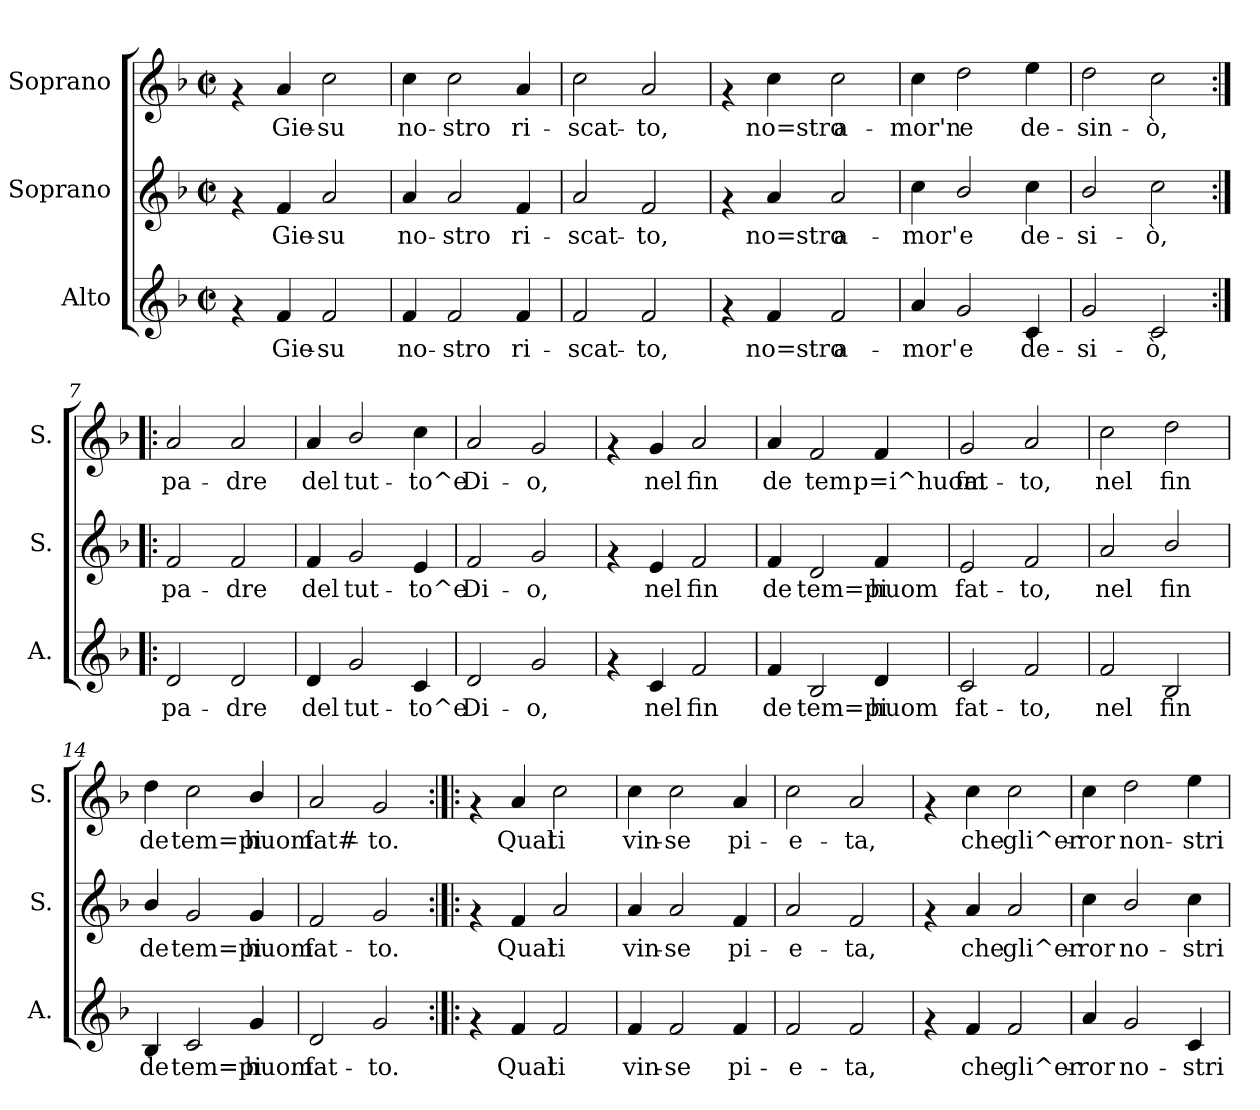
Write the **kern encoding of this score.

**kern	**text	**kern	**text	**kern	**text
*part3	*part3	*part2	*part2	*part1	*part1
*staff3	*staff3	*staff2	*staff2	*staff1	*staff1
*I"Alto	*	*I"Soprano	*	*I"Soprano	*
*I'A.	*	*I'S.	*	*I'S.	*
!!LO:PB:g=z
*stria5	*	*stria5	*	*stria5	*
*clefG2	*	*clefG2	*	*clefG2	*
*k[b-]	*	*k[b-]	*	*k[b-]	*
*F:	*	*F:	*	*F:	*
*M2/2	*	*M2/2	*	*M2/2	*
*met(c|)	*	*met(c|)	*	*met(c|)	*
=1	=1	=1	=1	=1	=1
4rf	.	4rf	.	4rf	.
!	!LO:LY:a:cj	!	!LO:LY:b:cj	!	!LO:LY:b:cj
4f/	Gie-	4f/	Gie-	4a/	Gie-
!	!LO:LY:a:cj	!	!LO:LY:b:cj	!	!LO:LY:b:cj
2f/	-su	2a/	-su	2cc\	-su
=2	=2	=2	=2	=2	=2
!	!LO:LY:a:cj	!	!LO:LY:b:cj	!	!LO:LY:b:cj
4f/	no-	4a/	no-	4cc\	no-
!	!LO:LY:a:cj	!	!LO:LY:b:cj	!	!LO:LY:b:cj
2f/	-stro	2a/	-stro	2cc\	-stro
!	!LO:LY:a:cj	!	!LO:LY:b:cj	!	!LO:LY:b:cj
4f/	ri-	4f/	ri-	4a/	ri-
=3	=3	=3	=3	=3	=3
!	!LO:LY:a:cj	!	!LO:LY:b:cj	!	!LO:LY:b:cj
2f/	-scat-	2a/	-scat-	2cc\	-scat-
!	!LO:LY:a:cj	!	!LO:LY:b:cj	!	!LO:LY:b:cj
2f/	-to,	2f/	-to,	2a/	-to,
=4	=4	=4	=4	=4	=4
4rf	.	4rf	.	4rf	.
!	!LO:LY:a:cj	!	!LO:LY:b:cj	!	!LO:LY:b:cj
4f/	no=stro	4a/	no=stro	4cc\	no=stro
!	!LO:LY:a:cj	!	!LO:LY:b:cj	!	!LO:LY:b:cj
2f/	a-	2a/	a-	2cc\	a-
=5	=5	=5	=5	=5	=5
!	!LO:LY:a:cj	!	!LO:LY:b:cj	!	!LO:LY:b:cj
4a/	-mor'	4cc\	-mor'	4cc\	-mor'n
!	!LO:LY:a:cj	!	!LO:LY:b:cj	!	!LO:LY:b:cj
2g/	e	2b-/	e	2dd\	e
!	!LO:LY:a:cj	!	!LO:LY:b:cj	!	!LO:LY:b:cj
4c/	de-	4cc\	de-	4ee\	de-
=6	=6	=6	=6	=6	=6
!	!LO:LY:a:cj	!	!LO:LY:b:cj	!	!LO:LY:b:cj
2g/	-si-	2b-/	-si-	2dd\	-sin-
!	!LO:LY:a:cj	!	!LO:LY:b:cj	!	!LO:LY:b:cj
2c/	-ò,	2cc\	-ò,	2cc\	-ò,
=7:|!|:	=7:|!|:	=7:|!|:	=7:|!|:	=7:|!|:	=7:|!|:
!	!LO:LY:a:cj	!	!LO:LY:b:cj	!	!LO:LY:b:cj
2d/	pa-	2f/	pa-	2a/	pa-
!	!LO:LY:a:cj	!	!LO:LY:b:cj	!	!LO:LY:b:cj
2d/	-dre	2f/	-dre	2a/	-dre
!!LO:LB:g=z
=8	=8	=8	=8	=8	=8
!	!LO:LY:a:cj	!	!LO:LY:b:cj	!	!LO:LY:b:cj
4d/	del	4f/	del	4a/	del
!	!LO:LY:a:cj	!	!LO:LY:b:cj	!	!LO:LY:b:cj
2g/	tut-	2g/	tut-	2b-/	tut-
!	!LO:LY:a:cj	!	!LO:LY:b:cj	!	!LO:LY:b:cj
4c/	-to^e	4e/	-to^e	4cc\	-to^e
=9	=9	=9	=9	=9	=9
!	!LO:LY:a:cj	!	!LO:LY:b:cj	!	!LO:LY:b:cj
2d/	Di-	2f/	Di-	2a/	Di-
!	!LO:LY:a:cj	!	!LO:LY:b:cj	!	!LO:LY:b:cj
2g/	-o,	2g/	-o,	2g/	-o,
=10	=10	=10	=10	=10	=10
4rf	.	4rf	.	4rf	.
!	!LO:LY:a:cj	!	!LO:LY:b:cj	!	!LO:LY:b:cj
4c/	nel	4e/	nel	4g/	nel
!	!LO:LY:a:cj	!	!LO:LY:b:cj	!	!LO:LY:b:cj
2f/	fin	2f/	fin	2a/	fin
=11	=11	=11	=11	=11	=11
!	!LO:LY:a:cj	!	!LO:LY:b:cj	!	!LO:LY:b:cj
4f/	de	4f/	de	4a/	de
!	!LO:LY:a:cj	!	!LO:LY:b:cj	!	!LO:LY:b:cj
2B-/	tem=pi	2d/	tem=pi	2f/	tem
!	!LO:LY:a:cj	!	!LO:LY:b:cj	!	!LO:LY:b:cj
4d/	huom	4f/	huom	4f/	p=i^huom
=12	=12	=12	=12	=12	=12
!	!LO:LY:a:cj	!	!LO:LY:b:cj	!	!LO:LY:b:cj
2c/	fat-	2e/	fat-	2g/	fat-
!	!LO:LY:a:cj	!	!LO:LY:b:cj	!	!LO:LY:b:cj
2f/	-to,	2f/	-to,	2a/	-to,
=13	=13	=13	=13	=13	=13
!	!LO:LY:a:cj	!	!LO:LY:b:cj	!	!LO:LY:b:cj
2f/	nel	2a/	nel	2cc\	nel
!	!LO:LY:a:cj	!	!LO:LY:b:cj	!	!LO:LY:b:cj
2B-/	fin	2b-/	fin	2dd\	fin
=14	=14	=14	=14	=14	=14
!	!LO:LY:a:cj	!	!LO:LY:b:cj	!	!LO:LY:b:cj
4B-/	de	4b-/	de	4dd\	de
!	!LO:LY:a:cj	!	!LO:LY:b:cj	!	!LO:LY:b:cj
2c/	tem=pi	2g/	tem=pi	2cc\	tem=pi
!	!LO:LY:a:cj	!	!LO:LY:b:cj	!	!LO:LY:b:cj
4g/	huom	4g/	huom	4b-/	huom
=15	=15	=15	=15	=15	=15
!	!LO:LY:a:cj	!	!LO:LY:b:cj	!	!LO:LY:b:cj
2d/	fat-	2f/	fat-	2a/	fat#-
!	!LO:LY:a:cj	!	!LO:LY:b:cj	!	!LO:LY:b:cj
2g/	-to.	2g/	-to.	2g/	-to.
!!LO:LB:g=z
=16:|!|:	=16:|!|:	=16:|!|:	=16:|!|:	=16:|!|:	=16:|!|:
4rf	.	4rf	.	4rf	.
!	!LO:LY:a:cj	!	!LO:LY:b:cj	!	!LO:LY:b:cj
4f/	Qual	4f/	Qual	4a/	Qual
!	!LO:LY:a:cj	!	!LO:LY:b:cj	!	!LO:LY:b:cj
2f/	ti	2a/	ti	2cc\	ti
=17	=17	=17	=17	=17	=17
!	!LO:LY:a:cj	!	!LO:LY:b:cj	!	!LO:LY:b:cj
4f/	vin-	4a/	vin-	4cc\	vin-
!	!LO:LY:a:cj	!	!LO:LY:b:cj	!	!LO:LY:b:cj
2f/	-se	2a/	-se	2cc\	-se
!	!LO:LY:a:cj	!	!LO:LY:b:cj	!	!LO:LY:b:cj
4f/	pi-	4f/	pi-	4a/	pi-
=18	=18	=18	=18	=18	=18
!	!LO:LY:a:cj	!	!LO:LY:b:cj	!	!LO:LY:b:cj
2f/	-e-	2a/	-e-	2cc\	-e-
!	!LO:LY:a:cj	!	!LO:LY:b:cj	!	!LO:LY:b:cj
2f/	-ta,	2f/	-ta,	2a/	-ta,
=19	=19	=19	=19	=19	=19
4rf	.	4rf	.	4rf	.
!	!LO:LY:a:cj	!	!LO:LY:b:cj	!	!LO:LY:b:cj
4f/	che	4a/	che	4cc\	che
!	!LO:LY:a:cj	!	!LO:LY:b:cj	!	!LO:LY:b:cj
2f/	gli^er-	2a/	gli^er-	2cc\	gli^er-
=20	=20	=20	=20	=20	=20
!	!LO:LY:a:cj	!	!LO:LY:b:cj	!	!LO:LY:b:cj
4a/	-ror	4cc\	-ror	4cc\	-ror
!	!LO:LY:a:cj	!	!LO:LY:b:cj	!	!LO:LY:b:cj
2g/	no-	2b-/	no-	2dd\	non-
!	!LO:LY:a:cj	!	!LO:LY:b:cj	!	!LO:LY:b:cj
4c/	-stri	4cc\	-stri	4ee\	-stri
=	=	=	=	=	=
*-	*-	*-	*-	*-	*-
